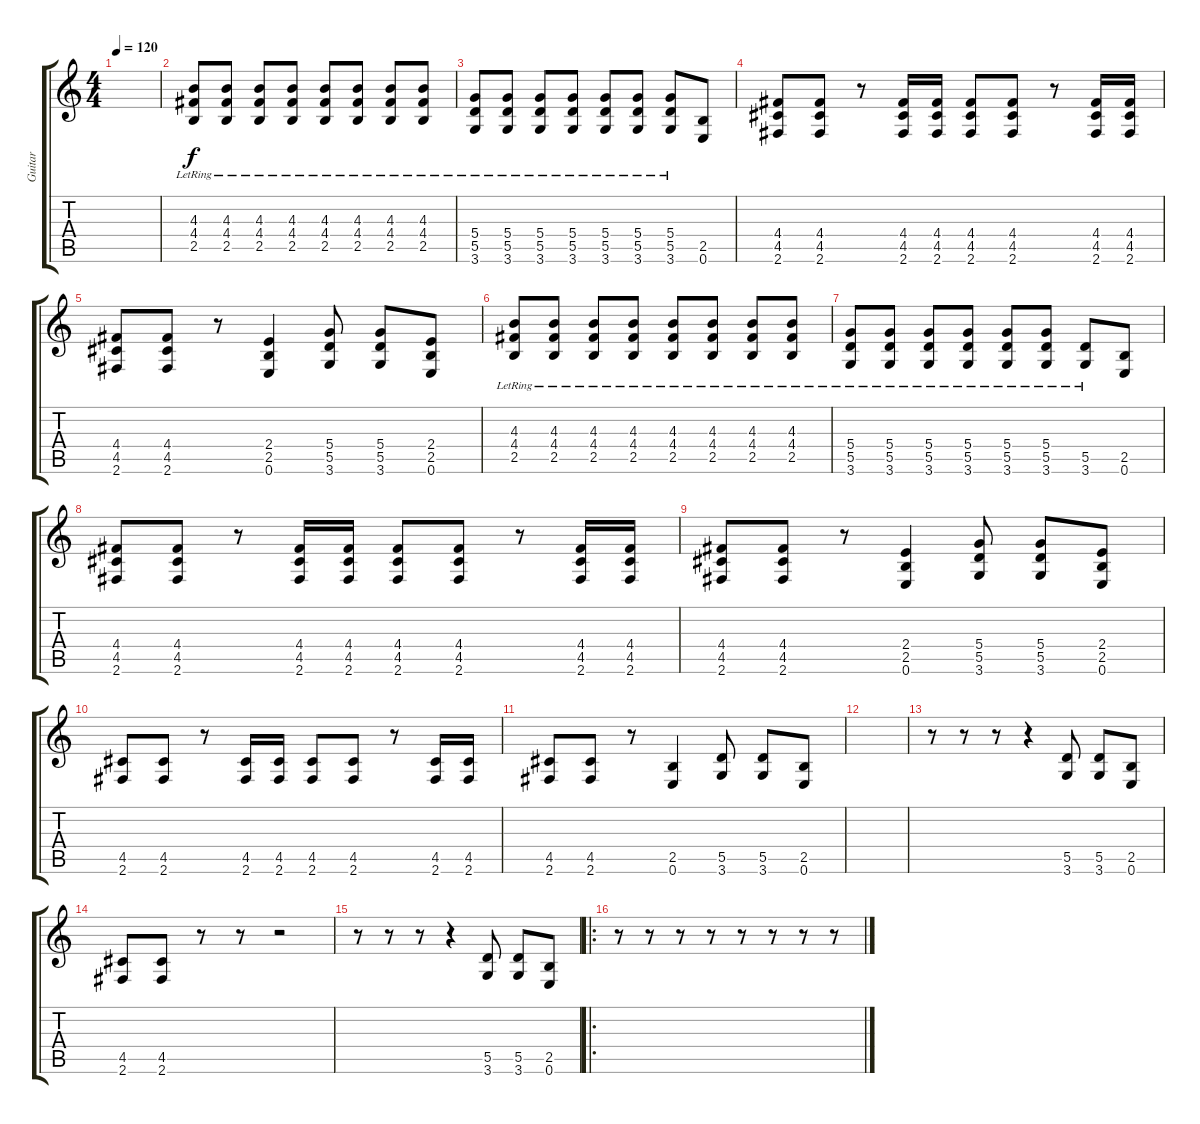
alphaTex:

\track ("Guitar" "Guitar") {instrument overdrivenguitar}
\staff {score tabs}
\tuning (E4 B3 G3 D3 A2 E2) {hide}
\ts (4 4)
\tempo 120
\clef g2
\ks c
|
(4.3{lr} 4.4{lr} 2.5{lr}).8 (4.3 4.4{lr} 2.5{lr}).8 (4.3 4.4 2.5{lr}).8 (4.3{lr} 4.4{lr} 2.5{lr}).8 (4.3 4.4{lr} 2.5{lr}).8 (4.3 4.4 2.5{lr}).8 (4.3 4.4{lr} 2.5{lr}).8 (4.3{lr} 4.4{lr} 2.5{lr}).8 |
(5.4{lr} 5.5{lr} 3.6{lr}).8 (5.4 5.5{lr} 3.6{lr}).8 (5.4 5.5 3.6{lr}).8 (5.4{lr} 5.5{lr} 3.6{lr}).8 (5.4 5.5{lr} 3.6{lr}).8 (5.4 5.5 3.6{lr}).8 (5.4 5.5{lr} 3.6{lr}).8 (2.5 0.6).8 |
(4.4 4.5 2.6).8 (4.4 4.5 2.6).8 r.8 (4.4 4.5 2.6).16 (4.4 4.5 2.6).16 (4.4 4.5 2.6).8 (4.4 4.5 2.6).8 r.8 (4.4 4.5 2.6).16 (4.4 4.5 2.6).16 |
(4.4 4.5 2.6).8 (4.4 4.5 2.6).8 r.8 (2.4 2.5 0.6).4 (5.4 5.5 3.6).8 (5.4 5.5 3.6).8 (2.4 2.5 0.6).8 |
(4.3{lr} 4.4{lr} 2.5{lr}).8 (4.3 4.4{lr} 2.5{lr}).8 (4.3 4.4 2.5{lr}).8 (4.3{lr} 4.4{lr} 2.5{lr}).8 (4.3 4.4{lr} 2.5{lr}).8 (4.3 4.4 2.5{lr}).8 (4.3 4.4{lr} 2.5{lr}).8 (4.3{lr} 4.4{lr} 2.5{lr}).8 |
(5.4{lr} 5.5{lr} 3.6{lr}).8 (5.4 5.5{lr} 3.6{lr}).8 (5.4 5.5 3.6{lr}).8 (5.4{lr} 5.5{lr} 3.6{lr}).8 (5.4 5.5{lr} 3.6{lr}).8 (5.4 5.5 3.6{lr}).8 (5.5{lr} 3.6{lr}).8 (2.5 0.6).8 |
(4.4 4.5 2.6).8 (4.4 4.5 2.6).8 r.8 (4.4 4.5 2.6).16 (4.4 4.5 2.6).16 (4.4 4.5 2.6).8 (4.4 4.5 2.6).8 r.8 (4.4 4.5 2.6).16 (4.4 4.5 2.6).16 |
(4.4 4.5 2.6).8 (4.4 4.5 2.6).8 r.8 (2.4 2.5 0.6).4 (5.4 5.5 3.6).8 (5.4 5.5 3.6).8 (2.4 2.5 0.6).8 |
(4.5 2.6).8 (4.5 2.6).8 r.8 (4.5 2.6).16 (4.5 2.6).16 (4.5 2.6).8 (4.5 2.6).8 r.8 (4.5 2.6).16 (4.5 2.6).16 |
(4.5 2.6).8 (4.5 2.6).8 r.8 (2.5 0.6).4 (5.5 3.6).8 (5.5 3.6).8 (2.5 0.6).8 |
|
r.8 r.8 r.8 r.4 (5.5 3.6).8 (5.5 3.6).8 (2.5 0.6).8 |
(4.5 2.6).8 (4.5 2.6).8 r.8 r.8 r.2 |
r.8 r.8 r.8 r.4 (5.5 3.6).8 (5.5 3.6).8 (2.5 0.6).8 |
\ro
r.8 r.8 r.8 r.8 r.8 r.8 r.8 r.8
